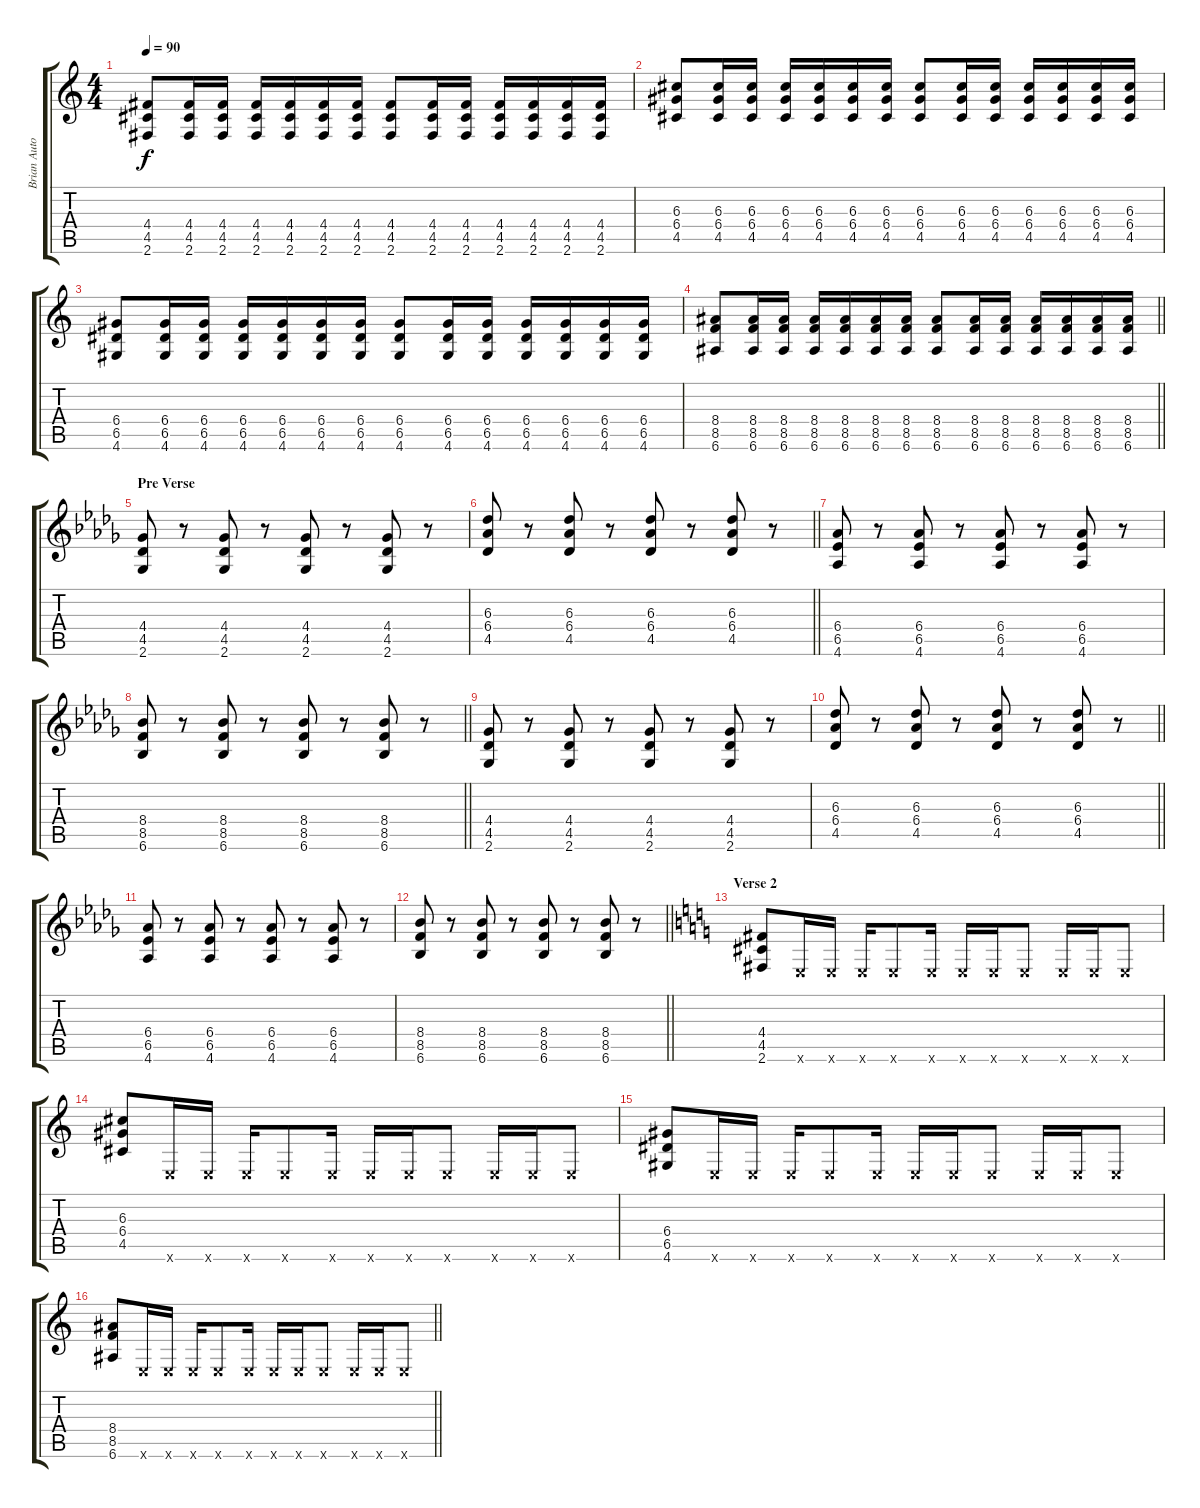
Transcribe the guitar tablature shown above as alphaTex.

\track ("Brian Autore (Guitar II)" "Brian Auto") {instrument overdrivenguitar}
\staff {score tabs}
\tuning (E4 B3 G3 D3 A2 E2) {hide}
\ts (4 4)
\tempo 90
\clef g2
\ks c
(4.4 4.5 2.6).8{dy f} (4.4 4.5 2.6).16 (4.4 4.5 2.6).16 (4.4 4.5 2.6).16 (4.4 4.5 2.6).16 (4.4 4.5 2.6).16 (4.4 4.5 2.6).16 (4.4 4.5 2.6).8 (4.4 4.5 2.6).16 (4.4 4.5 2.6).16 (4.4 4.5 2.6).16 (4.4 4.5 2.6).16 (4.4 4.5 2.6).16 (4.4 4.5 2.6).16 |
(6.3 6.4 4.5).8 (6.3 6.4 4.5).16 (6.3 6.4 4.5).16 (6.3 6.4 4.5).16 (6.3 6.4 4.5).16 (6.3 6.4 4.5).16 (6.3 6.4 4.5).16 (6.3 6.4 4.5).8 (6.3 6.4 4.5).16 (6.3 6.4 4.5).16 (6.3 6.4 4.5).16 (6.3 6.4 4.5).16 (6.3 6.4 4.5).16 (6.3 6.4 4.5).16 |
(6.4 6.5 4.6).8 (6.4 6.5 4.6).16 (6.4 6.5 4.6).16 (6.4 6.5 4.6).16 (6.4 6.5 4.6).16 (6.4 6.5 4.6).16 (6.4 6.5 4.6).16 (6.4 6.5 4.6).8 (6.4 6.5 4.6).16 (6.4 6.5 4.6).16 (6.4 6.5 4.6).16 (6.4 6.5 4.6).16 (6.4 6.5 4.6).16 (6.4 6.5 4.6).16 |
\barLineRight lightlight
(8.4 8.5 6.6).8 (8.4 8.5 6.6).16 (8.4 8.5 6.6).16 (8.4 8.5 6.6).16 (8.4 8.5 6.6).16 (8.4 8.5 6.6).16 (8.4 8.5 6.6).16 (8.4 8.5 6.6).8 (8.4 8.5 6.6).16 (8.4 8.5 6.6).16 (8.4 8.5 6.6).16 (8.4 8.5 6.6).16 (8.4 8.5 6.6).16 (8.4 8.5 6.6).16 |
\section ("" "Pre Verse")
\ks db
(4.4 4.5 2.6).8 r.8 (4.4 4.5 2.6).8 r.8 (4.4 4.5 2.6).8 r.8 (4.4 4.5 2.6).8 r.8 |
\barLineRight lightlight
(6.3 6.4 4.5).8 r.8 (6.3 6.4 4.5).8 r.8 (6.3 6.4 4.5).8 r.8 (6.3 6.4 4.5).8 r.8 |
(6.4 6.5 4.6).8 r.8 (6.4 6.5 4.6).8 r.8 (6.4 6.5 4.6).8 r.8 (6.4 6.5 4.6).8 r.8 |
\barLineRight lightlight
(8.4 8.5 6.6).8 r.8 (8.4 8.5 6.6).8 r.8 (8.4 8.5 6.6).8 r.8 (8.4 8.5 6.6).8 r.8 |
(4.4 4.5 2.6).8 r.8 (4.4 4.5 2.6).8 r.8 (4.4 4.5 2.6).8 r.8 (4.4 4.5 2.6).8 r.8 |
\barLineRight lightlight
(6.3 6.4 4.5).8 r.8 (6.3 6.4 4.5).8 r.8 (6.3 6.4 4.5).8 r.8 (6.3 6.4 4.5).8 r.8 |
(6.4 6.5 4.6).8 r.8 (6.4 6.5 4.6).8 r.8 (6.4 6.5 4.6).8 r.8 (6.4 6.5 4.6).8 r.8 |
\barLineRight lightlight
(8.4 8.5 6.6).8 r.8 (8.4 8.5 6.6).8 r.8 (8.4 8.5 6.6).8 r.8 (8.4 8.5 6.6).8 r.8 |
\section ("" "Verse 2")
\ks c
(4.4 4.5 2.6).8{instrument overdrivenguitar} 0.6{x}.16 0.6{x}.16 0.6{x}.16 0.6{x}.8 0.6{x}.16 0.6{x}.16 0.6{x}.16 0.6{x}.8 0.6{x}.16 0.6{x}.16 0.6{x}.8 |
(6.3 6.4 4.5).8 0.6{x}.16 0.6{x}.16 0.6{x}.16 0.6{x}.8 0.6{x}.16 0.6{x}.16 0.6{x}.16 0.6{x}.8 0.6{x}.16 0.6{x}.16 0.6{x}.8 |
(6.4 6.5 4.6).8 0.6{x}.16 0.6{x}.16 0.6{x}.16 0.6{x}.8 0.6{x}.16 0.6{x}.16 0.6{x}.16 0.6{x}.8 0.6{x}.16 0.6{x}.16 0.6{x}.8 |
\barLineRight lightlight
(8.4 8.5 6.6).8 0.6{x}.16 0.6{x}.16 0.6{x}.16 0.6{x}.8 0.6{x}.16 0.6{x}.16 0.6{x}.16 0.6{x}.8 0.6{x}.16 0.6{x}.16 0.6{x}.8
